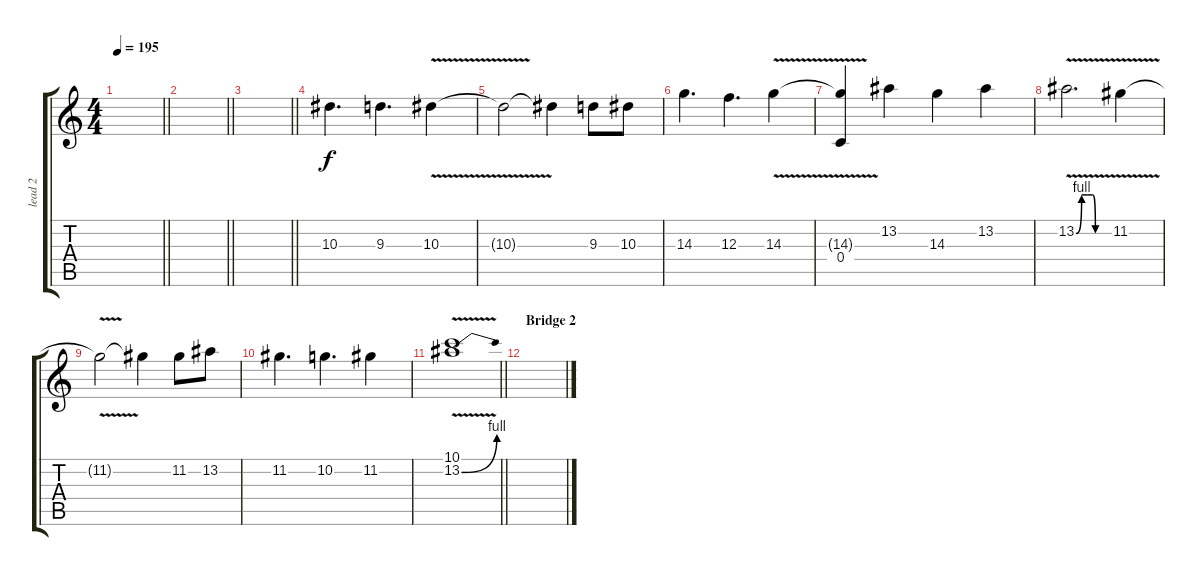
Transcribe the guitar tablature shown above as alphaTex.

\track ("lead 2" "lead 2") {instrument distortionguitar}
\staff {score tabs}
\tuning (D4 A3 F3 C3 G2 C2) {hide}
\ts (4 4)
\tempo 195
\clef g2
\barLineRight lightlight
\ks c
|
\barLineRight lightlight
|
\barLineRight lightlight
|
10.3.4{d} 9.3.4{d} 10.3{v}.4 |
10.3{t}.2 10.3{t}.4 9.3.8 10.3.8 |
14.3.4{d} 12.3.4{d} 14.3{v}.4 |
(14.3{t} 0.4).4 13.2.4 14.3.4 13.2.4 |
13.2{be (custom 0 0 10 4 20 4 30 4 35 0 60 0) v}.2{d} 11.2{v}.4 |
11.2{t}.2 11.2{t}.4 11.2.8 13.2.8 |
11.2.4{d} 10.2.4{d} 11.2.4 |
\barLineRight lightlight
(10.1{v} 13.2{be (bend 0 0 60 4) v}).1 |
\section ("" "Bridge 2")
